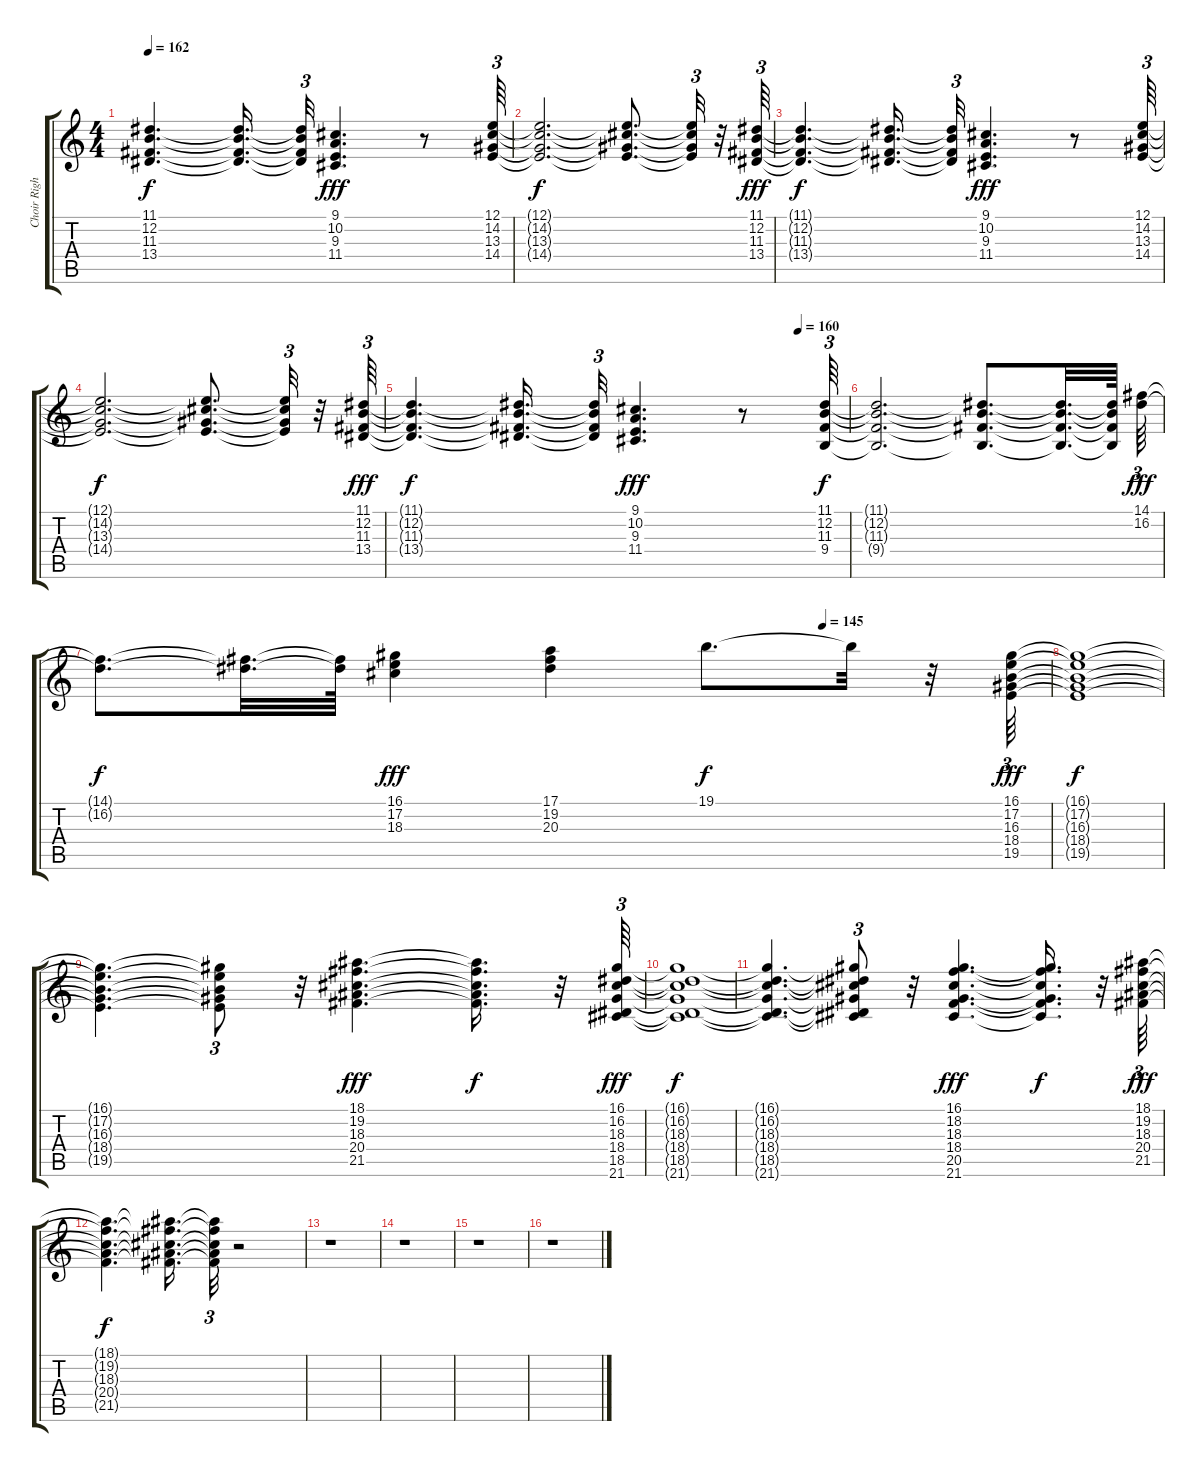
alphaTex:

\track ("Choir Right " "Choir Righ") {instrument choiraahs}
\staff {score tabs}
\tuning (E4 B3 G3 D3 A2 E2) {hide}
\ts (4 4)
\tempo 162
\clef g2
\ks c
(11.1{t} 12.2{t} 11.3{t} 13.4{t}).4{d dy f} (11.1{t} 12.2{t} 11.3{t} 13.4{t}).16{d} (11.1{t} 12.2{t} 11.3{t} 13.4{t}).32{tu (3 2)} (9.1 10.2 9.3 11.4).4{d dy fff} r.8 (12.1 14.2 13.3 14.4).64{tu (3 2)} |
(12.1{t} 14.2{t} 13.3{t} 14.4{t}).2{d dy f} (12.1{t} 14.2{t} 13.3{t} 14.4{t}).8{d} (12.1{t} 14.2{t} 13.3{t} 14.4{t}).32{tu (3 2)} r.32 (11.1 12.2 11.3 13.4).64{tu (3 2) dy fff} |
(11.1{t} 12.2{t} 11.3{t} 13.4{t}).4{d dy f} (11.1{t} 12.2{t} 11.3{t} 13.4{t}).16{d} (11.1{t} 12.2{t} 11.3{t} 13.4{t}).32{tu (3 2)} (9.1 10.2 9.3 11.4).4{d dy fff} r.8 (12.1 14.2 13.3 14.4).64{tu (3 2)} |
(12.1{t} 14.2{t} 13.3{t} 14.4{t}).2{d dy f} (12.1{t} 14.2{t} 13.3{t} 14.4{t}).8{d} (12.1{t} 14.2{t} 13.3{t} 14.4{t}).32{tu (3 2)} r.32 (11.1 12.2 11.3 13.4).64{tu (3 2) dy fff} |
\tempo (160 0.8854166666666666)
(11.1{t} 12.2{t} 11.3{t} 13.4{t}).4{d dy f} (11.1{t} 12.2{t} 11.3{t} 13.4{t}).16{d} (11.1{t} 12.2{t} 11.3{t} 13.4{t}).32{tu (3 2)} (9.1 10.2 9.3 11.4).4{d dy fff} r.8 (11.1 12.2 11.3 9.4).64{tu (3 2) dy f} |
(11.1{t} 12.2{t} 11.3{t} 9.4{t}).2{d} (11.1{t} 12.2{t} 11.3{t} 9.4{t}).8{d} (11.1{t} 12.2{t} 11.3{t} 9.4{t}).32{d} (11.1{t} 12.2{t} 11.3{t} 9.4{t}).64 (14.1 16.2).64{tu (3 2) dy fff} |
\tempo (145 0.7604166666666666)
(14.1{t} 16.2{t}).8{d dy f} (14.1{t} 16.2{t}).32{d} (14.1{t} 16.2{t}).64 (16.1 17.2 18.3).4{dy fff} (17.1 19.2 20.3).4 19.1.8{d dy f} 19.1{t}.32 r.32 (16.1 17.2 16.3 18.4 19.5).64{tu (3 2) dy fff} |
(16.1{t} 17.2{t} 16.3{t} 18.4{t} 19.5{t}).1{dy f} |
(16.1{t} 17.2{t} 16.3{t} 18.4{t} 19.5{t}).4{d} (16.1{t} 17.2{t} 16.3{t} 18.4{t} 19.5{t}).8{tu (3 2)} r.32 (18.1 19.2 18.3 20.4 21.5).4{d dy fff} (18.1{t} 19.2{t} 18.3{t} 20.4{t} 21.5{t}).16{d dy f} r.32 (16.1 16.2 18.3 18.4 18.5 21.6).64{tu (3 2) dy fff} |
(16.1{t} 16.2{t} 18.3{t} 18.4{t} 18.5{t} 21.6{t}).1{dy f} |
(16.1{t} 16.2{t} 18.3{t} 18.4{t} 18.5{t} 21.6{t}).4{d} (16.1{t} 16.2{t} 18.3{t} 18.4{t} 18.5{t} 21.6{t}).8{tu (3 2)} r.32 (16.1 18.2 18.3 18.4 20.5 21.6).4{d dy fff} (16.1{t} 18.2{t} 18.3{t} 18.4{t} 20.5{t} 21.6{t}).16{d dy f} r.32 (18.1 19.2 18.3 20.4 21.5).64{tu (3 2) dy fff} |
(18.1{t} 19.2{t} 18.3{t} 20.4{t} 21.5{t}).4{d dy f} (18.1{t} 19.2{t} 18.3{t} 20.4{t} 21.5{t}).16{d} (18.1{t} 19.2{t} 18.3{t} 20.4{t} 21.5{t}).32{tu (3 2)} r.2 |
r.1 |
r.1 |
r.1 |
r.1
